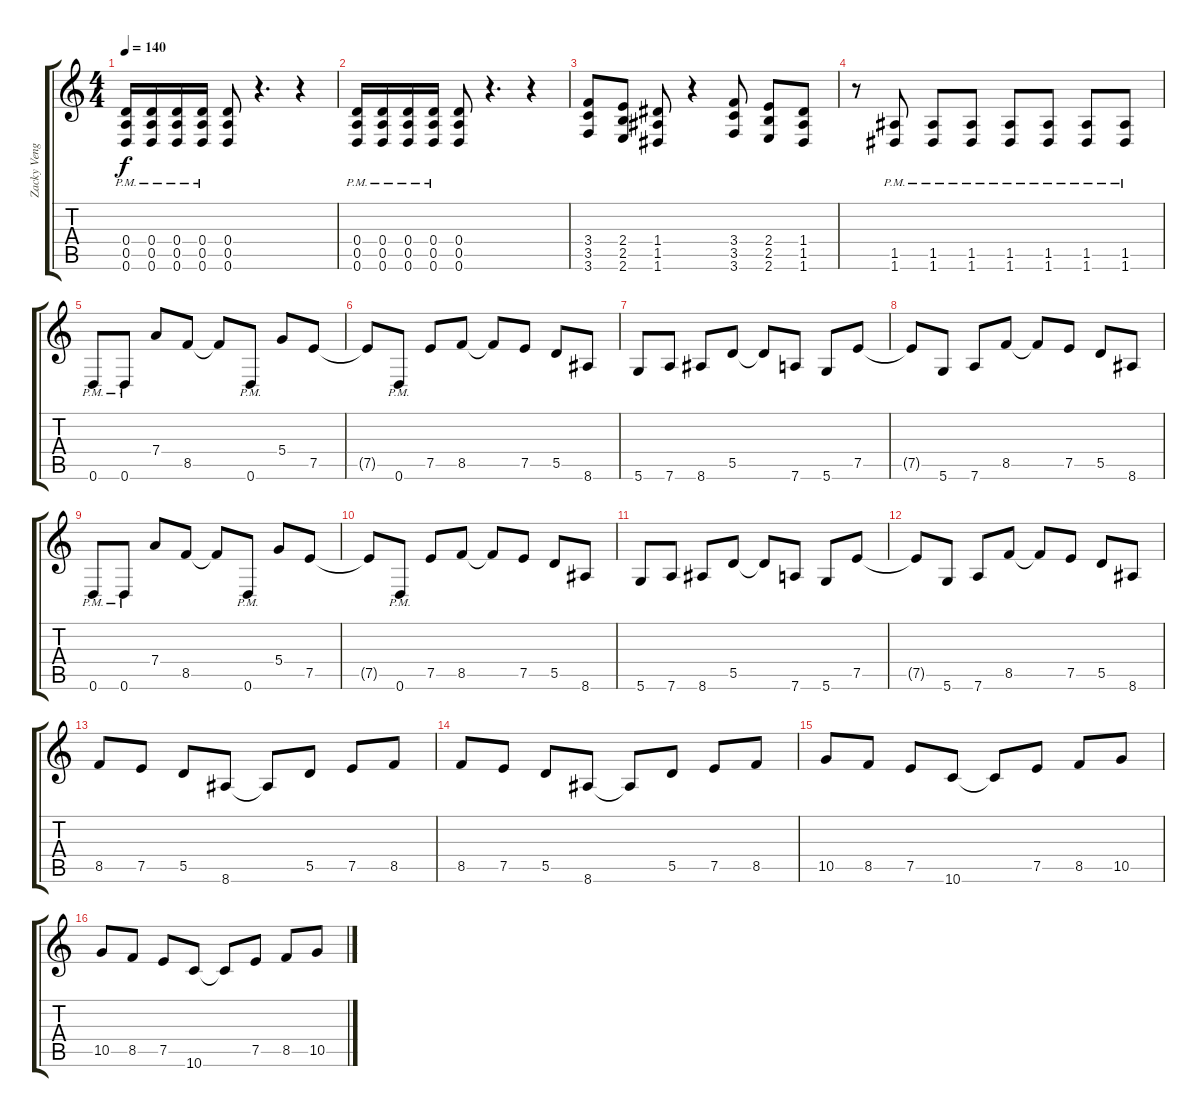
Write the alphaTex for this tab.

\track ("Zacky Vengeance" "Zacky Veng") {instrument overdrivenguitar}
\staff {score tabs}
\tuning (E4 B3 G3 D3 A2 D2) {hide}
\ts (4 4)
\tempo 140
\clef g2
\ks c
(0.4{pm} 0.5{pm} 0.6{pm}).16{dy f} (0.4{pm} 0.5{pm} 0.6{pm}).16 (0.4{pm} 0.5{pm} 0.6{pm}).16 (0.4{pm} 0.5{pm} 0.6{pm}).16 (0.4 0.5 0.6).8 r.4{d} r.4 |
(0.4{pm} 0.5{pm} 0.6{pm}).16 (0.4{pm} 0.5{pm} 0.6{pm}).16 (0.4{pm} 0.5{pm} 0.6{pm}).16 (0.4{pm} 0.5{pm} 0.6{pm}).16 (0.4 0.5 0.6).8 r.4{d} r.4 |
(3.4 3.5 3.6).8 (2.4 2.5 2.6).8 (1.4 1.5 1.6).8 r.4 (3.4 3.5 3.6).8 (2.4 2.5 2.6).8 (1.4 1.5 1.6).8 |
r.8 (1.5{pm} 1.6{pm}).8 (1.5{pm} 1.6{pm}).8 (1.5{pm} 1.6{pm}).8 (1.5{pm} 1.6{pm}).8 (1.5{pm} 1.6{pm}).8 (1.5{pm} 1.6{pm}).8 (1.5{pm} 1.6{pm}).8 |
0.6{pm}.8 0.6{pm}.8 7.4.8 8.5.8 8.5{t}.8 0.6{pm}.8 5.4.8 7.5.8 |
7.5{t}.8 0.6{pm}.8 7.5.8 8.5.8 8.5{t}.8 7.5.8 5.5.8 8.6.8 |
5.6.8 7.6.8 8.6.8 5.5.8 5.5{t}.8 7.6.8 5.6.8 7.5.8 |
7.5{t}.8 5.6.8 7.6.8 8.5.8 8.5{t}.8 7.5.8 5.5.8 8.6.8 |
0.6{pm}.8 0.6{pm}.8 7.4.8 8.5.8 8.5{t}.8 0.6{pm}.8 5.4.8 7.5.8 |
7.5{t}.8 0.6{pm}.8 7.5.8 8.5.8 8.5{t}.8 7.5.8 5.5.8 8.6.8 |
5.6.8 7.6.8 8.6.8 5.5.8 5.5{t}.8 7.6.8 5.6.8 7.5.8 |
7.5{t}.8 5.6.8 7.6.8 8.5.8 8.5{t}.8 7.5.8 5.5.8 8.6.8 |
8.5.8 7.5.8 5.5.8 8.6.8 8.6{t}.8 5.5.8 7.5.8 8.5.8 |
8.5.8 7.5.8 5.5.8 8.6.8 8.6{t}.8 5.5.8 7.5.8 8.5.8 |
10.5.8 8.5.8 7.5.8 10.6.8 10.6{t}.8 7.5.8 8.5.8 10.5.8 |
10.5.8 8.5.8 7.5.8 10.6.8 10.6{t}.8 7.5.8 8.5.8 10.5.8
